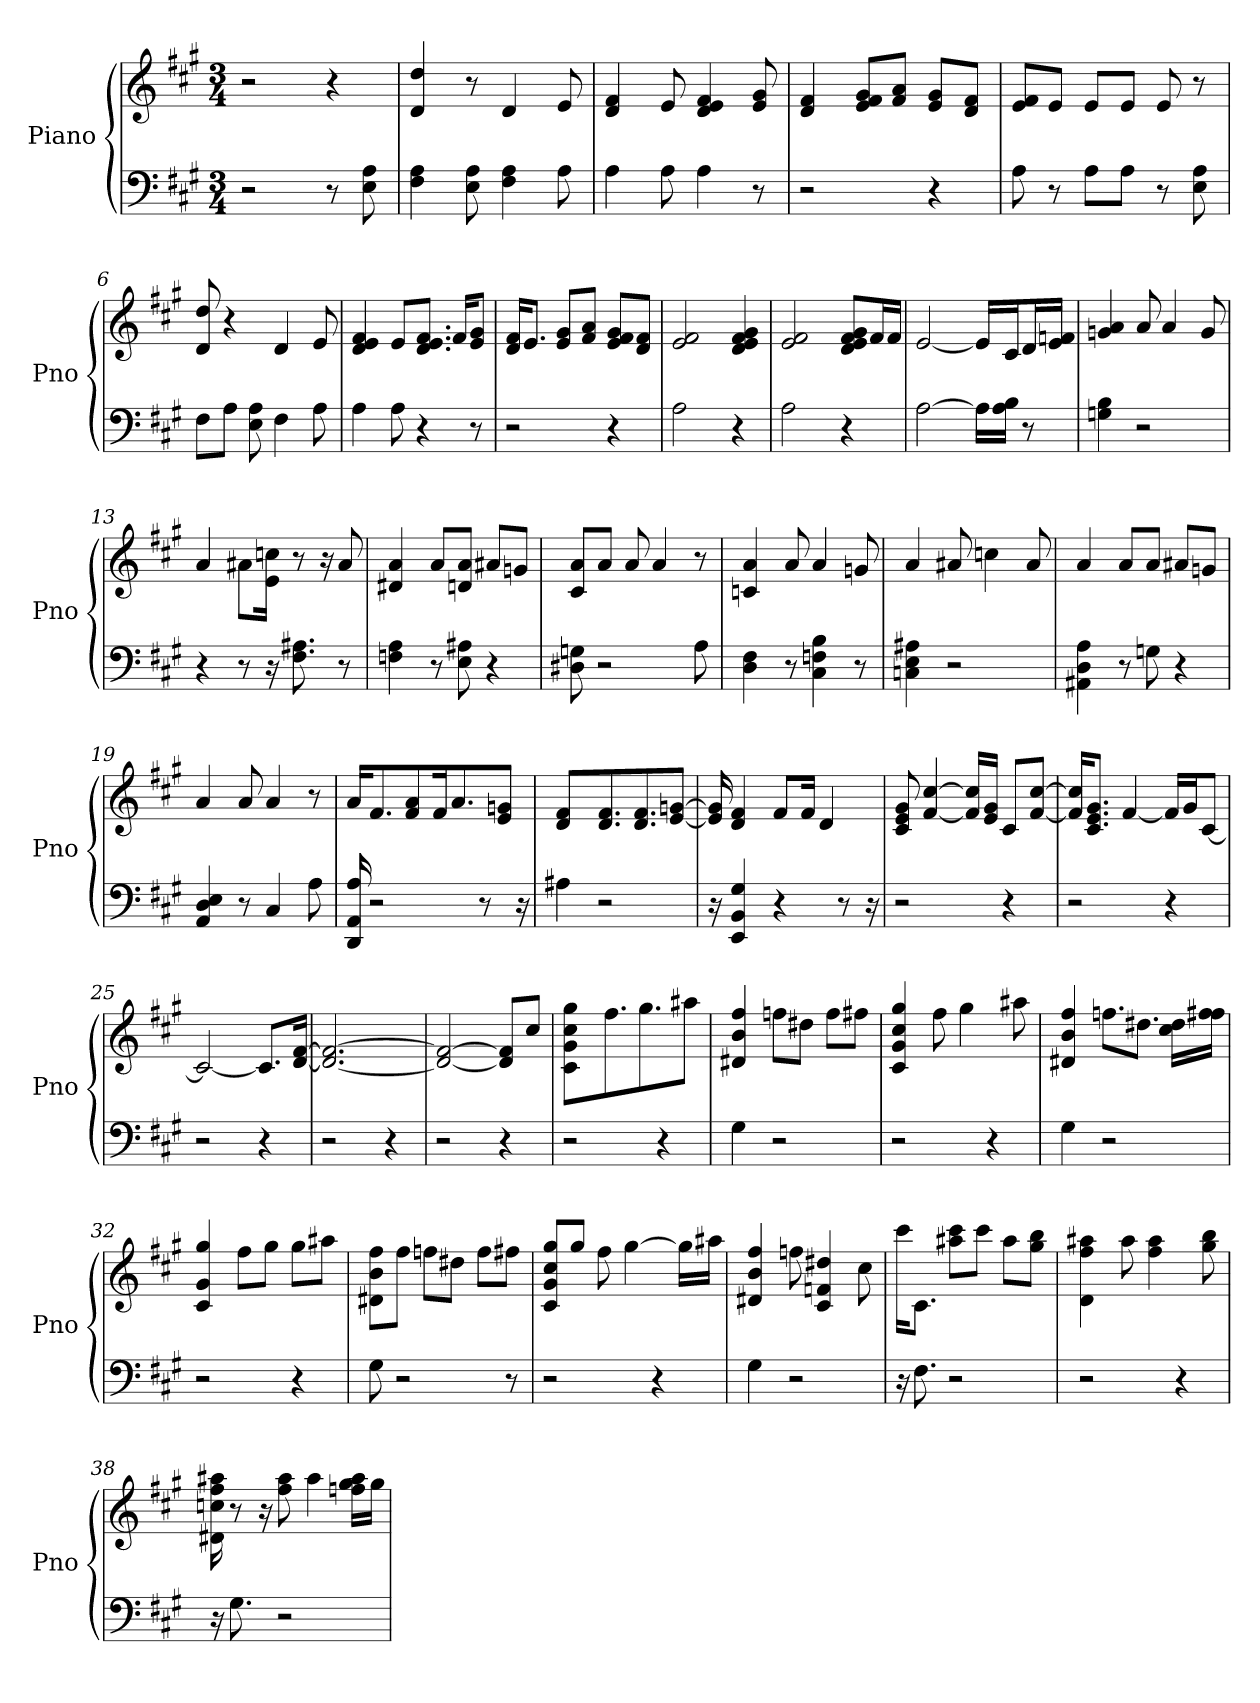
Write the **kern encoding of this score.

**kern	**kern
*part1	*part1
*staff2	*staff1
*I"Piano	*
*I'Pno	*
*clefF4	*clefG2
*k[f#c#g#]	*k[f#c#g#]
*A:	*A:
*M3/4	*M3/4
*MM182	*MM182
=1	=1
2r	2r
8r	4r
8A 8E	.
=2	=2
4F# 4A	4dd 4d
8E 8A	8r
4F# 4A	4d
8A	8e
=3	=3
4A	4f# 4d
8A	8e
4A	4f# 4d 4e
8r	8g# 8e
=4	=4
2r	4f# 4d
.	8f#/ 8g#/ 8e/L
.	8a/ 8f#/J
4r	8g#/ 8e/L
.	8f#/ 8d/J
=5	=5
8A	8f#/ 8e/L
8r	8e/J
8A\L	8e/L
8A\J	8e/J
8r	8e
8E 8A	8r
=6	=6
8F#\L	8d 8dd
8A\J	4r
8E 8A	.
4F#	4d
8A	8e
=7	=7
4A	4e 4f# 4d
8A	8e/L
4r	8.e/ 8.f#/ 8.d/J
.	16f#/KL
8r	8e/ 8g#/J
=8	=8
2r	16f#/ 16d/KL
.	8.e/J
.	8e/ 8g#/L
.	8f#/ 8a/J
4r	8g#/ 8f#/ 8e/L
.	8f#/ 8d/J
=9	=9
2A	2f# 2e
4r	4g# 4e 4d 4f#
=10	=10
2A	2e 2f#
4r	8g#/ 8e/ 8d/ 8f#/L
.	16f#/L
.	16f#/JJ
=11	=11
[2A	[2e
16A\LL]	16e/LL]
16A\ 16B\JJ	16c#/J
8r	16d/L
.	16e/ 16f/JJ
=12	=12
4G 4B	4g 4a
2r	8a
.	4a
.	8g
=13	=13
4r	4a
8r	8a#\L
16r	16e\ 16cc\Jk
8.F# 8.A#	8r
.	16r
8r	8a#
=14	=14
4F 4A	4a 4d#
8r	8a/L
8A# 8E	8a/ 8d/J
4r	8a#/L
.	8g/J
=15	=15
8D# 8G	8c#/ 8a/L
2r	8a/J
.	8a
.	4a
8A	8r
=16	=16
4D 4F#	4a 4c
8r	8a
4C# 4F 4B	4a
8r	8g
=17	=17
4E 4A# 4C	4a
2r	8a#
.	4cc
.	8a#
=18	=18
4A 4D 4AA#	4a
8r	8a/L
8G	8a/J
4r	8a#/L
.	8g/J
=19	=19
4E 4D 4AA	4a
8r	8a
4C#	4a
8A	8r
=20	=20
16A 16AA 16DD	16a/KL
2r	8.f#/J
.	8a/ 8f#/L
.	16f#/K
.	8.a/J
8r	.
.	8g 8eJ
16r	.
=21	=21
4A#	4d 4f#
2r	8.d/ 8.f#/L
.	8.d/ 8.f#/J
.	[8g [8eJ
=22	=22
16r	16g] 16e]
4BB 4G# 4EE	4d 4f#
4r	8f#/L
.	16f#/Jk
.	4d
8r	.
16r	.
=23	=23
2r	8g# 8e 8c#
.	[4cc# [4f#
.	16cc#]/ 16f#]/LL
.	16g#/ 16e/JJ
4r	8c#/L
.	[8f#/ [8cc#/J
=24	=24
2r	16f#]/ 16cc#]/KL
.	8.e/ 8.g#/ 8.c#/J
.	[4f#
4r	16f#/LL]
.	16g#/J
.	[8c#/J
=25	=25
2r	2c#_
4r	8.c#/L]
.	[16f#/ [16d/Jk
=26	=26
2r	2.f#_ 2.d_
4r	.
=27	=27
2r	2f#_ 2d_
4r	8f#]/ 8d]/L
.	8cc#/J
=28	=28
2r	4gg# 4cc# 4g# 4c#
.	8.ff#\L
.	8.gg#\J
4r	.
.	8aa#J
=29	=29
4G#	4b 4ff# 4d#
2r	8ff\L
.	8dd#\J
.	8ff\L
.	8ff#\J
=30	=30
2r	4cc# 4g# 4gg# 4c#
.	8ff#
.	4gg#
4r	.
.	8aa#
=31	=31
4G#	4d# 4ff# 4b
2r	8.ff\L
.	8.dd#\J
.	16cc#\ 16dd#\LL
.	16ff\ 16ff#\JJ
=32	=32
2r	4c# 4g# 4gg#
.	8ff#\L
.	8gg#\J
4r	8gg#\L
.	8aa#\J
=33	=33
8G#	8b\ 8d#\ 8ff#\L
2r	8ff#\J
.	8ff\L
.	8dd#\J
.	8ff\L
8r	8ff#\J
=34	=34
2r	8c#/ 8g#/ 8cc#/ 8gg#/L
.	8gg#/J
.	8ff#
.	[4gg#
4r	.
.	16gg#\LL]
.	16aa#\JJ
=35	=35
4G#	4b 4ff# 4d#
2r	8ff
.	4f 4dd# 4c#
.	8cc#
=36	=36
16r	16ccc#\KL
8.F#	8.c#\J
2r	8ccc#\ 8aa#\L
.	8ccc#\J
.	8aa#\L
.	8gg#\ 8bb\J
=37	=37
2r	4d 4ff# 4aa#
.	8aa#
.	4ff# 4aa#
4r	.
.	8gg# 8bb
=38	=38
16r	16ff# 16aa# 16d# 16cc
8.G#	8r
.	16r
2r	8ff# 8aa#
.	4aa#
.	16gg#\ 16aa#\ 16ff\LL
.	16gg#\JJ
=	=
*-	*-
